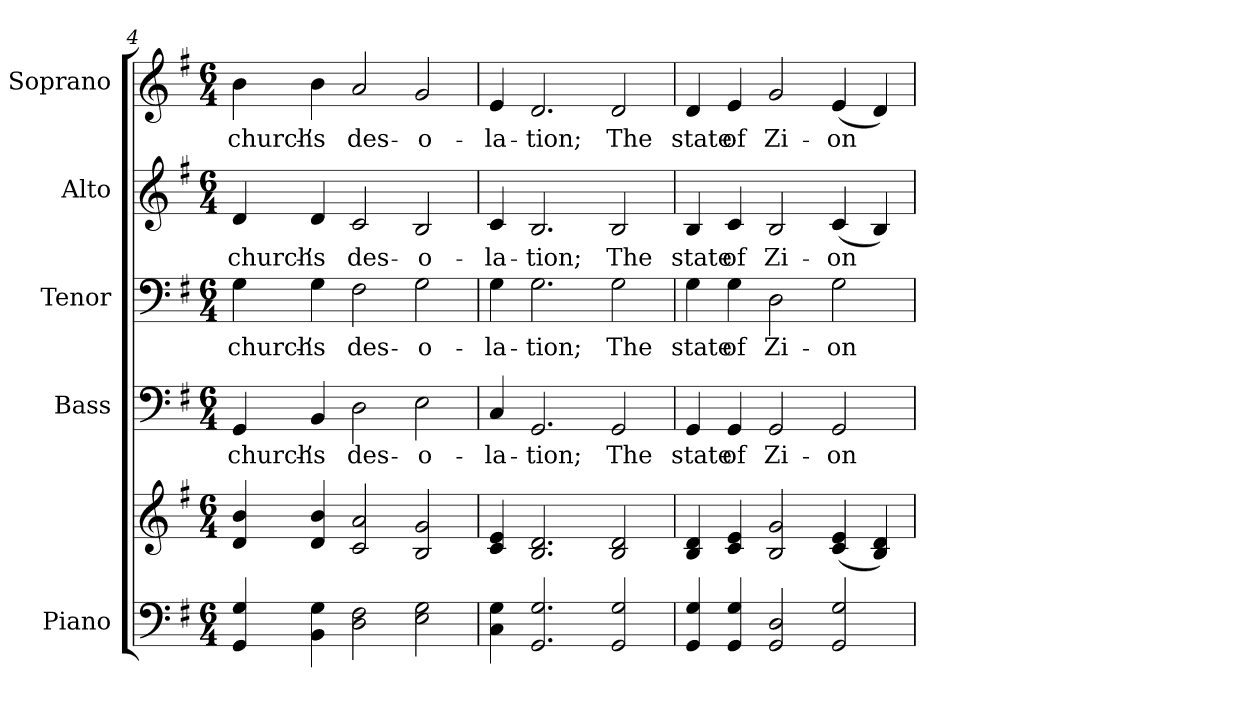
**kern	**kern	**kern	**text	**kern	**text	**kern	**text	**kern	**text
*part5	*part5	*part4	*part4	*part3	*part3	*part2	*part2	*part1	*part1
*staff6	*staff5	*staff4	*staff4	*staff3	*staff3	*staff2	*staff2	*staff1	*staff1
*I"Piano	*	*I"Bass	*	*I"Tenor	*	*I"Alto	*	*I"Soprano	*
*I'Pno.	*	*I'B.	*	*I'T.	*	*I'A.	*	*I'S.	*
*clefF4	*clefG2	*clefF4	*	*clefF4	*	*clefG2	*	*clefG2	*
*k[f#]	*k[f#]	*k[f#]	*	*k[f#]	*	*k[f#]	*	*k[f#]	*
*G:	*G:	*G:	*	*G:	*	*G:	*	*G:	*
*M6/4	*M6/4	*M6/4	*	*M6/4	*	*M6/4	*	*M6/4	*
=4	=4	=4	=4	=4	=4	=4	=4	=4	=4
!	!	!	!LO:LY:b:color=#000000	!	!	!	!	!	!
!	!	!	!	!	!LO:LY:b:color=#000000	!	!	!	!
!	!	!	!	!	!	!	!LO:LY:b:color=#000000	!	!
!	!	!	!	!	!	!	!	!	!LO:LY:b:color=#000000
4GGi/ 4Gi	4di/ 4bi	4GGi/	church-	4Gi\	church-	4di/	church-	4bi\	church-
!	!	!	!LO:LY:b:color=#000000	!	!	!	!	!	!
!	!	!	!	!	!LO:LY:b:color=#000000	!	!	!	!
!	!	!	!	!	!	!	!LO:LY:b:color=#000000	!	!
!	!	!	!	!	!	!	!	!	!LO:LY:b:color=#000000
4BBi\ 4Gi	4di/ 4bi	4BBi/	-’s	4Gi\	-’s	4di/	-’s	4bi\	-’s
!	!	!	!LO:LY:b:color=#000000	!	!	!	!	!	!
!	!	!	!	!	!LO:LY:b:color=#000000	!	!	!	!
!	!	!	!	!	!	!	!LO:LY:b:color=#000000	!	!
!	!	!	!	!	!	!	!	!	!LO:LY:b:color=#000000
2Di\ 2F#i	2ci/ 2ai	2Di\	des-	2F#i\	des-	2ci/	des-	2ai/	des-
!	!	!	!LO:LY:b:color=#000000	!	!	!	!	!	!
!	!	!	!	!	!LO:LY:b:color=#000000	!	!	!	!
!	!	!	!	!	!	!	!LO:LY:b:color=#000000	!	!
!	!	!	!	!	!	!	!	!	!LO:LY:b:color=#000000
2Ei\ 2Gi	2Bi/ 2gi	2Ei\	-o-	2Gi\	-o-	2Bi/	-o-	2gi/	-o-
!!LO:PB:g=z
=5	=5	=5	=5	=5	=5	=5	=5	=5	=5
!	!	!	!LO:LY:b:color=#000000	!	!	!	!	!	!
!	!	!	!	!	!LO:LY:b:color=#000000	!	!	!	!
!	!	!	!	!	!	!	!LO:LY:b:color=#000000	!	!
!	!	!	!	!	!	!	!	!	!LO:LY:b:color=#000000
4Ci\ 4Gi	4ci/ 4ei	4Ci/	-la-	4Gi\	-la-	4ci/	-la-	4ei/	-la-
!	!	!	!LO:LY:b:color=#000000	!	!	!	!	!	!
!	!	!	!	!	!LO:LY:b:color=#000000	!	!	!	!
!	!	!	!	!	!	!	!LO:LY:b:color=#000000	!	!
!	!	!	!	!	!	!	!	!	!LO:LY:b:color=#000000
2.GGi/ 2.Gi	2.Bi/ 2.di	2.GGi/	-tion;	2.Gi\	-tion;	2.Bi/	-tion;	2.di/	-tion;
!	!	!	!LO:LY:b:color=#000000	!	!	!	!	!	!
!	!	!	!	!	!LO:LY:b:color=#000000	!	!	!	!
!	!	!	!	!	!	!	!LO:LY:b:color=#000000	!	!
!	!	!	!	!	!	!	!	!	!LO:LY:b:color=#000000
2GGi/ 2Gi	2Bi/ 2di	2GGi/	The	2Gi\	The	2Bi/	The	2di/	The
=6	=6	=6	=6	=6	=6	=6	=6	=6	=6
!	!	!	!LO:LY:b:color=#000000	!	!	!	!	!	!
!	!	!	!	!	!LO:LY:b:color=#000000	!	!	!	!
!	!	!	!	!	!	!	!LO:LY:b:color=#000000	!	!
!	!	!	!	!	!	!	!	!	!LO:LY:b:color=#000000
4GGi/ 4Gi	4Bi/ 4di	4GGi/	state	4Gi\	state	4Bi/	state	4di/	state
!	!	!	!LO:LY:b:color=#000000	!	!	!	!	!	!
!	!	!	!	!	!LO:LY:b:color=#000000	!	!	!	!
!	!	!	!	!	!	!	!LO:LY:b:color=#000000	!	!
!	!	!	!	!	!	!	!	!	!LO:LY:b:color=#000000
4GGi/ 4Gi	4ci/ 4ei	4GGi/	of	4Gi\	of	4ci/	of	4ei/	of
!	!	!	!LO:LY:b:color=#000000	!	!	!	!	!	!
!	!	!	!	!	!LO:LY:b:color=#000000	!	!	!	!
!	!	!	!	!	!	!	!LO:LY:b:color=#000000	!	!
!	!	!	!	!	!	!	!	!	!LO:LY:b:color=#000000
2GGi/ 2Di	2Bi/ 2gi	2GGi/	Zi-	2Di\	Zi-	2Bi/	Zi-	2gi/	Zi-
!	!	!	!LO:LY:b:color=#000000	!	!	!	!	!	!
!	!	!	!	!	!LO:LY:b:color=#000000	!	!	!	!
!	!	!	!	!	!	!	!LO:LY:b:color=#000000	!	!
!	!	!	!	!	!	!	!	!	!LO:LY:b:color=#000000
2GGi/ 2Gi	(4ci/ 4ei	2GGi/	-on	2Gi\	-on	(4ci/	-on	(4ei/	-on
.	4Bi/ 4di)	.	.	.	.	4Bi/)	.	4di/)	.
=	=	=	=	=	=	=	=	=	=
*-	*-	*-	*-	*-	*-	*-	*-	*-	*-
